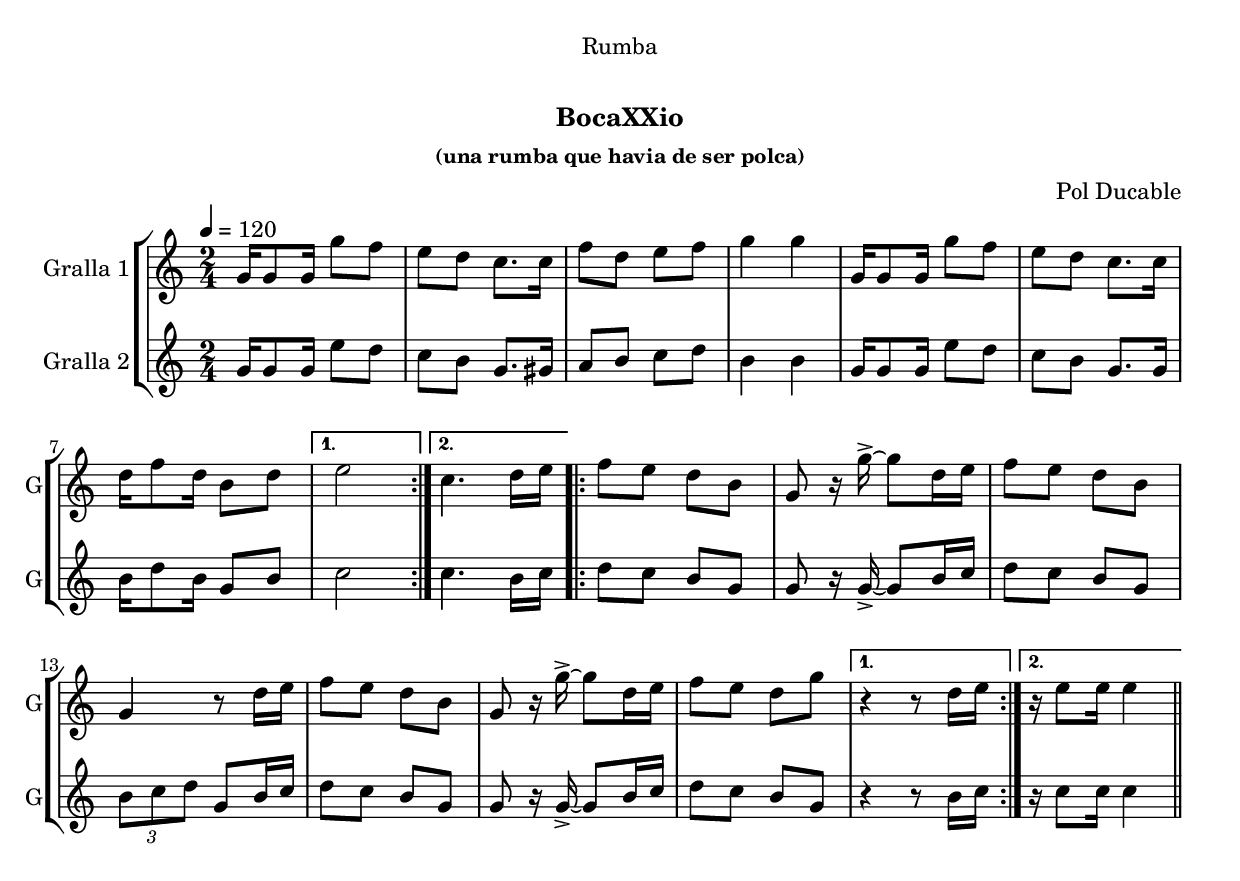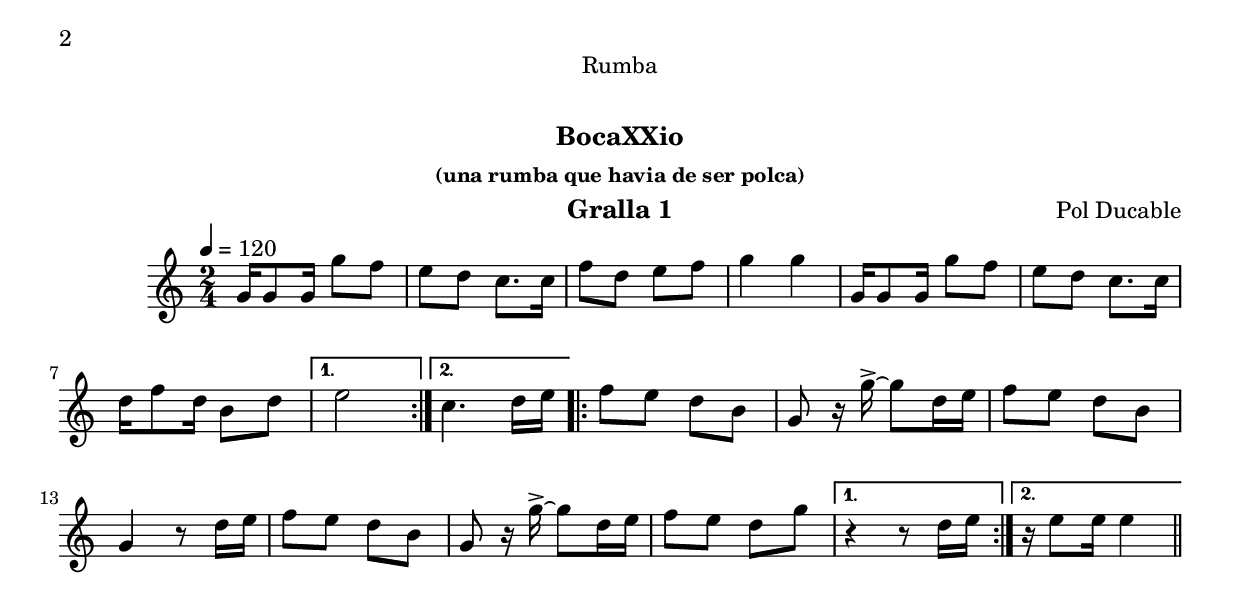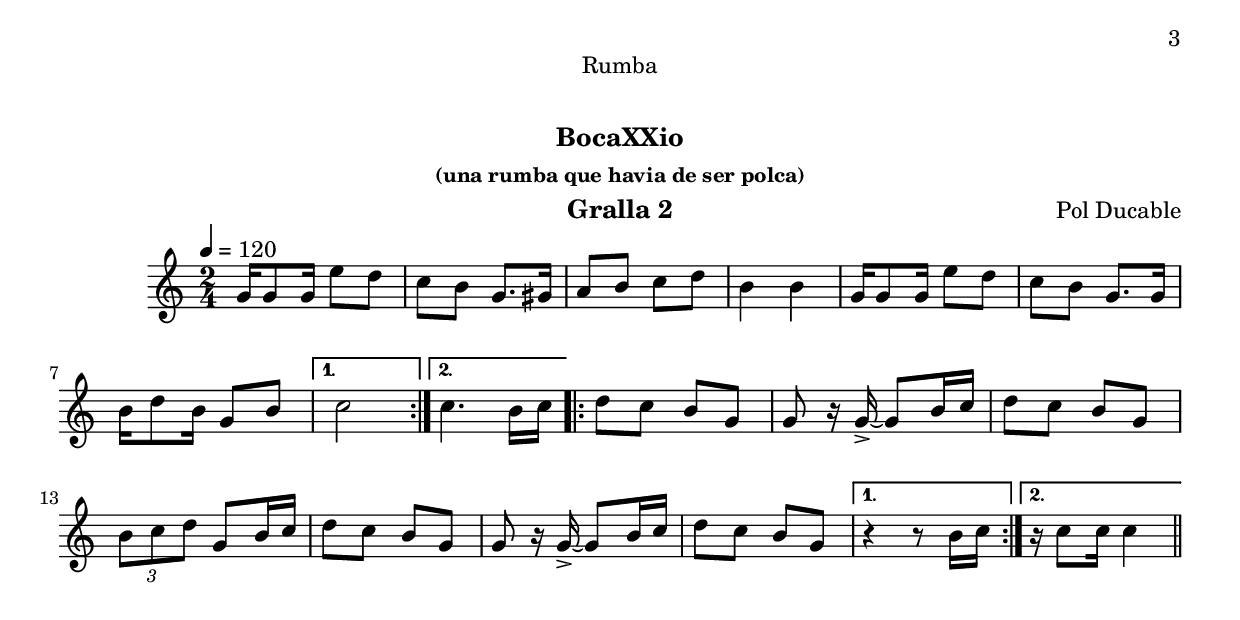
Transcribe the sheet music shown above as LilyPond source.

\version "2.16.0"

\header {
  dedication="Rumba"
  title="   "
  subtitle="BocaXXio"
  subsubtitle="(una rumba que havia de ser polca)"
  poet=""
  meter=""
  piece=""
  composer="Pol Ducable"
  arranger=""
  opus=""
  instrument=""
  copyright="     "
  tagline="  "
}

liniaroAa =
\relative g'
{
  \tempo 4=120
  \clef treble
  \key c \major
  \time 2/4
  \repeat volta 2 { g16 g8 g16 g'8 f  |
  e8 d c8. c16  |
  f8 d e f  |
  g4 g  |
  %05
  g,16 g8 g16 g'8 f  |
  e8 d c8. c16  |
  d16 f8 d16 b8 d }
  \alternative { { e2 }
  { c4. d16 e } }
  %10
  \repeat volta 2 { f8 e d b  |
  g8 r16 g'-> ~ g8 d16 e  |
  f8 e d b  |
  g4 r8 d'16 e  |
  f8 e d b  |
  %15
  g8 r16 g'-> ~ g8 d16 e  |
  f8 e d g }
  \alternative { { r4 r8 d16 e }
  { r16 e8 e16 e4 } } \bar "||"
}

liniaroAb =
\relative g'
{
  \tempo 4=120
  \clef treble
  \key c \major
  \time 2/4
  \repeat volta 2 { g16 g8 g16 e'8 d  |
  c8 b g8. gis16  |
  a8 b c d  |
  b4 b  |
  %05
  g16 g8 g16 e'8 d  |
  c8 b g8. g16  |
  b16 d8 b16 g8 b }
  \alternative { { c2 }
  { c4. b16 c } }
  %10
  \repeat volta 2 { d8 c b g  |
  g8 r16 g-> ~ g8 b16 c  |
  d8 c b g  |
  \times 2/3 { b8 c d } g, b16 c  |
  d8 c b g  |
  %15
  g8 r16 g-> ~ g8 b16 c  |
  d8 c b g }
  \alternative { { r4 r8 b16 c }
  { r16 c8 c16 c4 } } \bar "||"
}

\bookpart {
  \score {
    \new StaffGroup {
      \override Score.RehearsalMark #'self-alignment-X = #LEFT
      <<
        \new Staff \with {instrumentName = #"Gralla 1" shortInstrumentName = #"G"} \liniaroAa
        \new Staff \with {instrumentName = #"Gralla 2" shortInstrumentName = #"G"} \liniaroAb
      >>
    }
    \layout {}
  }\score { \unfoldRepeats
    \new StaffGroup {
      \override Score.RehearsalMark #'self-alignment-X = #LEFT
      <<
        \new Staff \with {instrumentName = #"Gralla 1" shortInstrumentName = #"G"} \liniaroAa
        \new Staff \with {instrumentName = #"Gralla 2" shortInstrumentName = #"G"} \liniaroAb
      >>
    }
    \midi {}
  }
}

\bookpart {
  \header {instrument="Gralla 1"}
  \score {
    \new StaffGroup {
      \override Score.RehearsalMark #'self-alignment-X = #LEFT
      <<
        \new Staff \liniaroAa
      >>
    }
    \layout {}
  }\score { \unfoldRepeats
    \new StaffGroup {
      \override Score.RehearsalMark #'self-alignment-X = #LEFT
      <<
        \new Staff \liniaroAa
      >>
    }
    \midi {}
  }
}

\bookpart {
  \header {instrument="Gralla 2"}
  \score {
    \new StaffGroup {
      \override Score.RehearsalMark #'self-alignment-X = #LEFT
      <<
        \new Staff \liniaroAb
      >>
    }
    \layout {}
  }\score { \unfoldRepeats
    \new StaffGroup {
      \override Score.RehearsalMark #'self-alignment-X = #LEFT
      <<
        \new Staff \liniaroAb
      >>
    }
    \midi {}
  }
}

